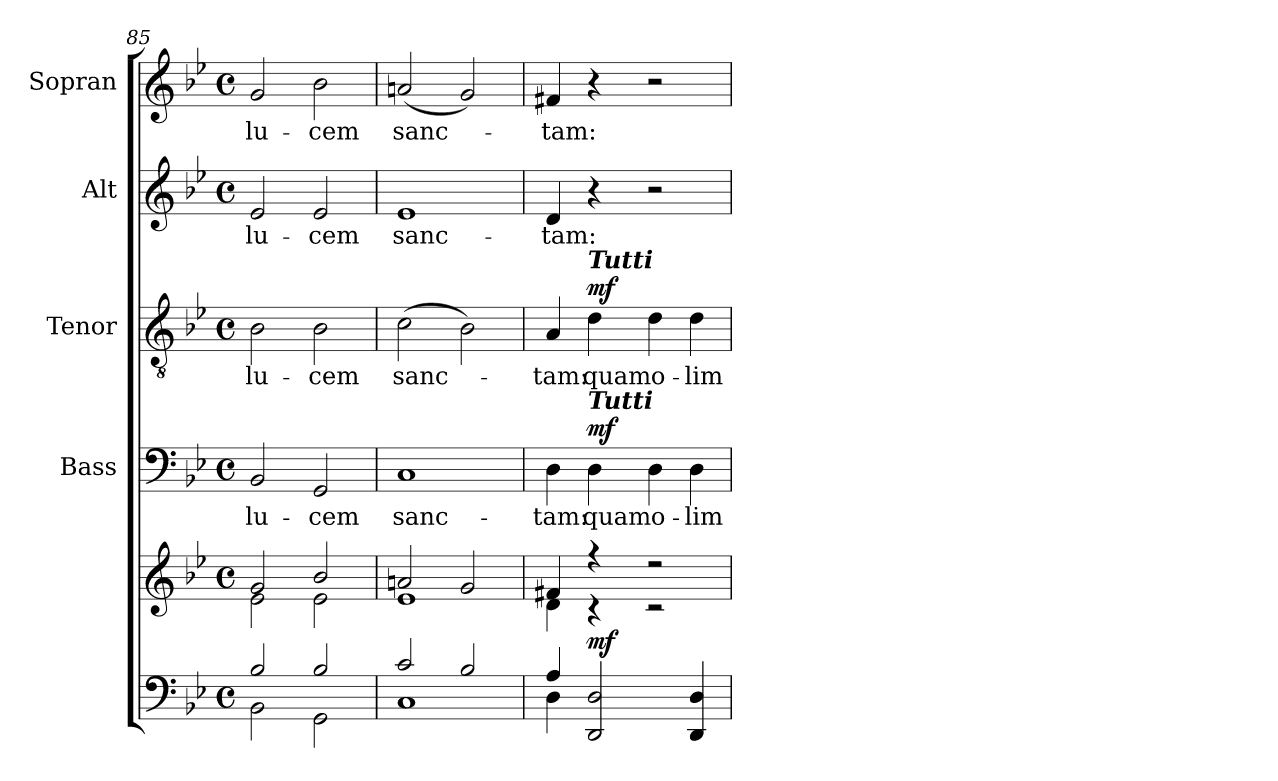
**kern	**kern	**dynam	**kern	**text	**dynam	**kern	**text	**dynam	**kern	**text	**kern	**text
*part5	*part5	*part5	*part4	*part4	*part4	*part3	*part3	*part3	*part2	*part2	*part1	*part1
*staff6	*staff5	*staff5/6	*staff4	*staff4	*staff4	*staff3	*staff3	*staff3	*staff2	*staff2	*staff1	*staff1
*	*	*	*I"Bass	*	*	*I"Tenor	*	*	*I"Alt	*	*I"Sopran	*
*	*	*	*I'B.	*	*	*I'T.	*	*	*I'A.	*	*I'S.	*
!!LO:PB:g=z
*clefF4	*clefG2	*	*clefF4	*	*	*clefGv2	*	*	*clefG2	*	*clefG2	*
*k[b-e-]	*k[b-e-]	*	*k[b-e-]	*	*	*k[b-e-]	*	*	*k[b-e-]	*	*k[b-e-]	*
*B-:	*B-:	*	*B-:	*	*	*B-:	*	*	*B-:	*	*B-:	*
*M4/4	*M4/4	*	*M4/4	*	*	*M4/4	*	*	*M4/4	*	*M4/4	*
*met(c)	*met(c)	*	*met(c)	*	*	*met(c)	*	*	*met(c)	*	*met(c)	*
=85	=85	=85	=85	=85	=85	=85	=85	=85	=85	=85	=85	=85
*^	*^	*	*	*	*	*	*	*	*	*	*	*
!	!	!	!	!	!	!LO:LY:b	!	!	!LO:LY:b	!	!	!LO:LY:b	!	!LO:LY:b
2B-/	2BB-\	2g/	2e-\	.	2BB-/	lu-	.	2B-\	lu-	.	2e-/	lu-	2g/	lu-
!	!	!	!	!	!	!LO:LY:b	!	!	!LO:LY:b	!	!	!LO:LY:b	!	!LO:LY:b
2B-/	2GG\	2b-/	2e-\	.	2GG/	-cem	.	2B-\	-cem	.	2e-/	-cem	2b-\	-cem
=86	=86	=86	=86	=86	=86	=86	=86	=86	=86	=86	=86	=86	=86	=86
!	!	!	!	!	!	!LO:LY:b	!	!	!LO:LY:b	!	!	!LO:LY:b	!	!LO:LY:b
2c/	1C	2an/	1e-	.	1C	sanc-	.	(>2c\	sanc-	.	1e-	sanc-	(<2an/	sanc-
2B-/	.	2g/	.	.	.	.	.	2B-\)	.	.	.	.	2g/)	.
=87	=87	=87	=87	=87	=87	=87	=87	=87	=87	=87	=87	=87	=87	=87
!	!	!	!	!	!	!LO:LY:b	!	!	!LO:LY:b	!	!	!LO:LY:b	!	!LO:LY:b
4A/	4D\	4f#X/	4d\	.	4D\	-tam:	.	4A/	-tam:	.	4d/	-tam:	4f#X/	-tam:
!	!	!	!	!	!	!	!	!LO:TX:a:Bi:t=Tutti	!	!	!	!	!	!
!	!	!	!	!	!LO:TX:a:Bi:t=Tutti	!	!	!	!	!	!	!	!	!
!	!	!	!	!LO:DY:b	!	!LO:LY:b	!LO:DY:a	!	!LO:LY:b	!LO:DY:a	!	!	!	!
2DD/ 2D/	2.ryy	4r	4r	mf	4D\	quam	mf	4d\	quam	mf	4r	.	4r	.
!	!	!	!	!	!	!LO:LY:b	!	!	!LO:LY:b	!	!	!	!	!
.	.	2r	2r	.	4D\	o-	.	4d\	o-	.	2r	.	2r	.
!	!	!	!	!	!	!LO:LY:b	!	!	!LO:LY:b	!	!	!	!	!
4DD/ 4D/	.	.	.	.	4D\	-lim	.	4d\	-lim	.	.	.	.	.
*v	*v	*	*	*	*	*	*	*	*	*	*	*	*	*
*	*v	*v	*	*	*	*	*	*	*	*	*	*	*
=	=	=	=	=	=	=	=	=	=	=	=	=
*-	*-	*-	*-	*-	*-	*-	*-	*-	*-	*-	*-	*-
